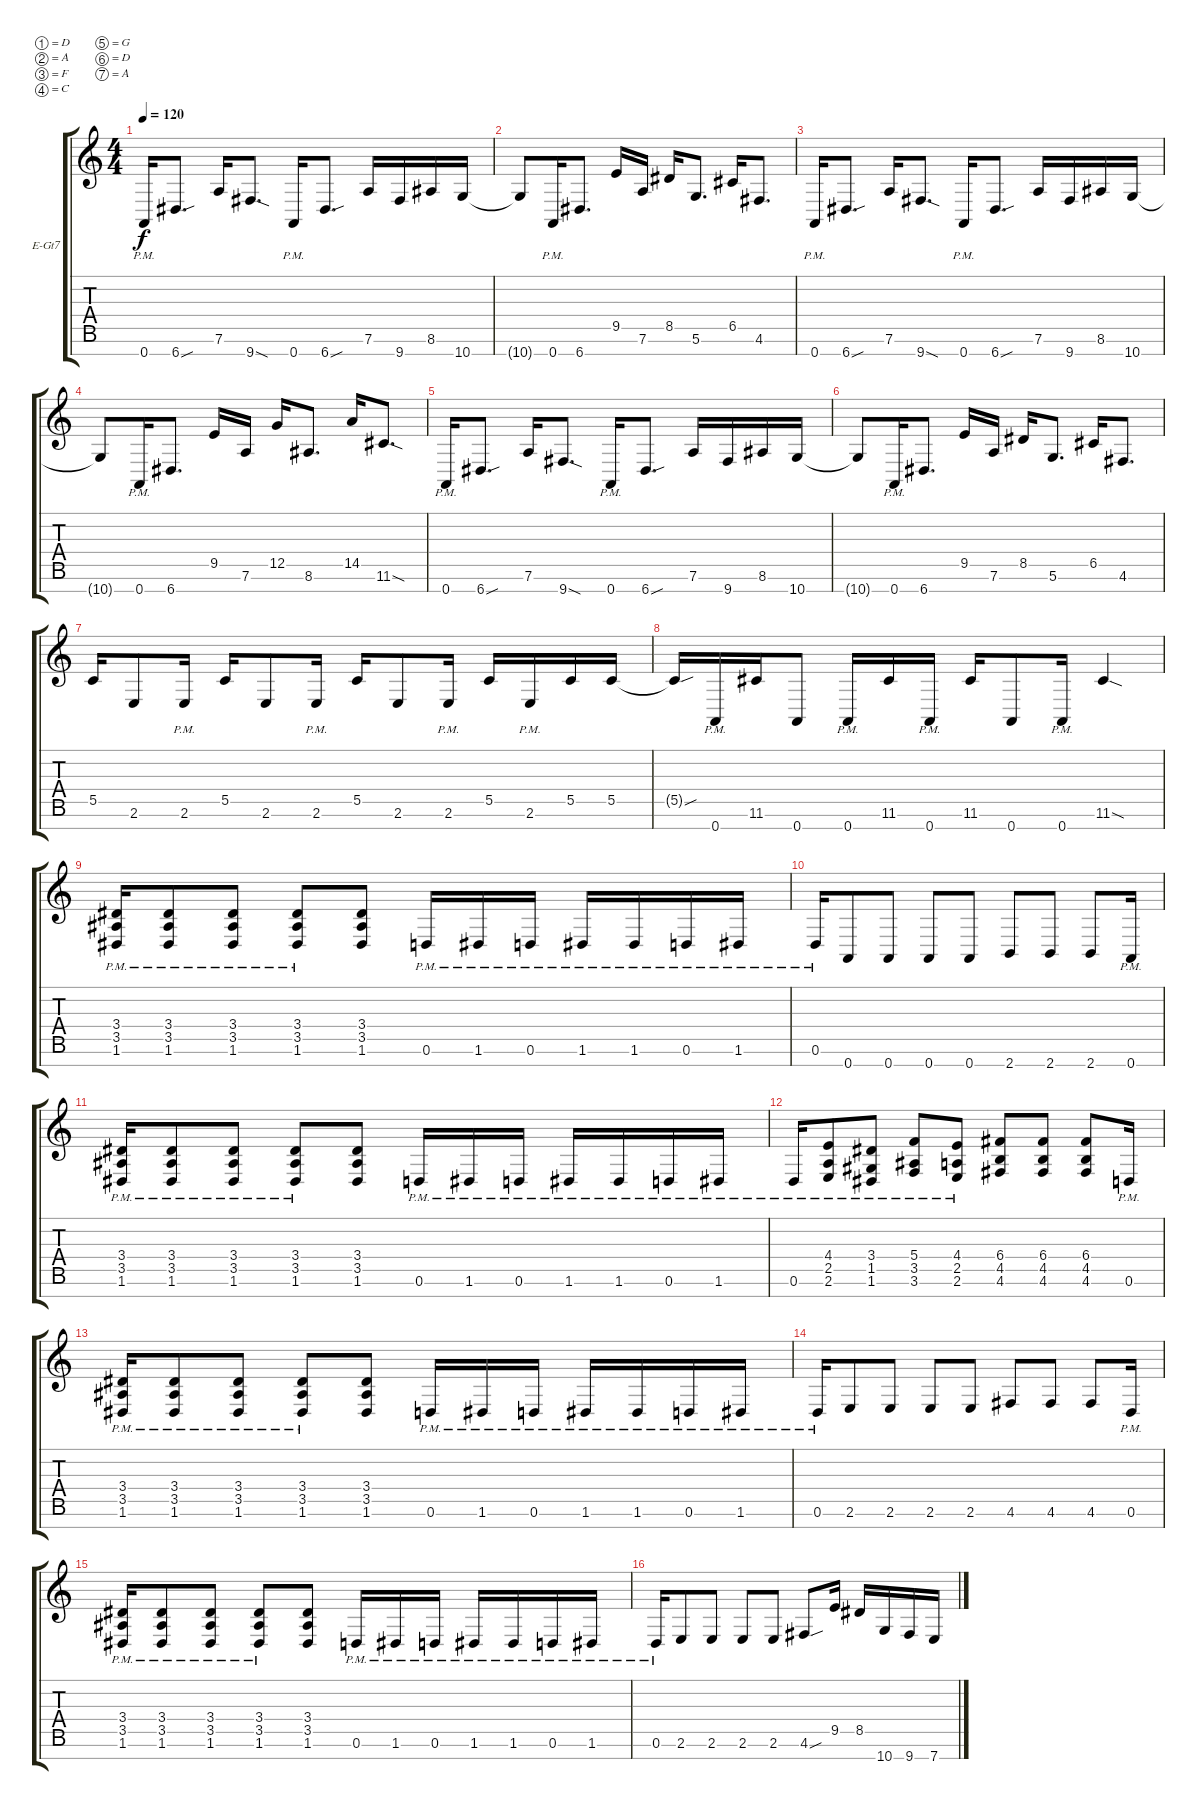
\bracketExtendMode groupsimilarinstruments
\firstSystemTrackNameOrientation horizontal
\otherSystemsTrackNameOrientation horizontal
\track ("Track 1" "E-Gt7") {instrument distortionguitar}
\staff {score tabs}
\tuning (D4 A3 F3 C3 G2 D2 A1)
\ts (4 4)
\tempo 120
\clef g2
\ks c
0.7{pm}.16{dy f} 6.7{sou}.8{d} 7.6.16 9.7{sod}.8{d} 0.7{pm}.16 6.7{sou}.8{d} 7.6.16 9.7.16 8.6.16 10.7.16 |
10.7{t}.8 0.7{pm}.16 6.7.8{d} 9.5.16 7.6.16 8.5.16 5.6.8{d} 6.5.16 4.6.8{d} |
0.7{pm}.16 6.7{sou}.8{d} 7.6.16 9.7{sod}.8{d} 0.7{pm}.16 6.7{sou}.8{d} 7.6.16 9.7.16 8.6.16 10.7.16 |
10.7{t}.8 0.7{pm}.16 6.7.8{d} 9.5.16 7.6.16 12.5.16 8.6.8{d} 14.5.16 11.6{sod}.8{d} |
0.7{pm}.16 6.7{sou}.8{d} 7.6.16 9.7{sod}.8{d} 0.7{pm}.16 6.7{sou}.8{d} 7.6.16 9.7.16 8.6.16 10.7.16 |
10.7{t}.8 0.7{pm}.16 6.7.8{d} 9.5.16 7.6.16 8.5.16 5.6.8{d} 6.5.16 4.6.8{d} |
5.5.16 2.6.8 2.6{pm}.16 5.5.16 2.6.8 2.6{pm}.16 5.5.16 2.6.8 2.6{pm}.16 5.5.16 2.6{pm}.16 5.5.16 5.5.16 |
5.5{sou t}.16 0.7{pm}.16 11.6.16 0.7.8 0.7{pm}.16 11.6.16 0.7{pm}.16 11.6.16 0.7.8 0.7{pm}.16 11.6{sod}.4 |
(3.4{pm} 3.5{pm} 1.6{pm}).16 (3.4{pm} 3.5{pm} 1.6{pm}).8 (3.4{pm} 3.5{pm} 1.6{pm}).8 (3.4{pm} 3.5{pm} 1.6{pm}).8 (3.4 3.5 1.6).8 0.6{pm}.16 1.6{pm}.16 0.6{pm}.16 1.6{pm}.16 1.6{pm}.16 0.6{pm}.16 1.6{pm}.16 |
0.6{pm}.16 0.7.8 0.7.8 0.7.8 0.7.8 2.7.8 2.7.8 2.7.8 0.7{pm}.16 |
(3.4{pm} 3.5{pm} 1.6{pm}).16 (3.4{pm} 3.5{pm} 1.6{pm}).8 (3.4{pm} 3.5{pm} 1.6{pm}).8 (3.4{pm} 3.5{pm} 1.6{pm}).8 (3.4 3.5 1.6).8 0.6{pm}.16 1.6{pm}.16 0.6{pm}.16 1.6{pm}.16 1.6{pm}.16 0.6{pm}.16 1.6{pm}.16 |
0.6{pm}.16 (4.4{pm} 2.5{pm} 2.6{pm}).8 (3.4{pm} 1.5{pm} 1.6{pm}).8 (5.4{pm} 3.5{pm} 3.6{pm}).8 (4.4{pm} 2.5{pm} 2.6{pm}).8 (6.4 4.5 4.6).8 (6.4 4.5 4.6).8 (6.4 4.5 4.6).8 0.6{pm}.16 |
(3.4{pm} 3.5{pm} 1.6{pm}).16 (3.4{pm} 3.5{pm} 1.6{pm}).8 (3.4{pm} 3.5{pm} 1.6{pm}).8 (3.4{pm} 3.5{pm} 1.6{pm}).8 (3.4 3.5 1.6).8 0.6{pm}.16 1.6{pm}.16 0.6{pm}.16 1.6{pm}.16 1.6{pm}.16 0.6{pm}.16 1.6{pm}.16 |
0.6{pm}.16 2.6.8 2.6.8 2.6.8 2.6.8 4.6.8 4.6.8 4.6.8 0.6{pm}.16 |
(3.4{pm} 3.5{pm} 1.6{pm}).16 (3.4{pm} 3.5{pm} 1.6{pm}).8 (3.4{pm} 3.5{pm} 1.6{pm}).8 (3.4{pm} 3.5{pm} 1.6{pm}).8 (3.4 3.5 1.6).8 0.6{pm}.16 1.6{pm}.16 0.6{pm}.16 1.6{pm}.16 1.6{pm}.16 0.6{pm}.16 1.6{pm}.16 |
0.6{pm}.16 2.6.8 2.6.8 2.6.8 2.6.8 4.6{sou}.8 9.5.16 8.5.16 10.7.16 9.7.16 7.7.16
